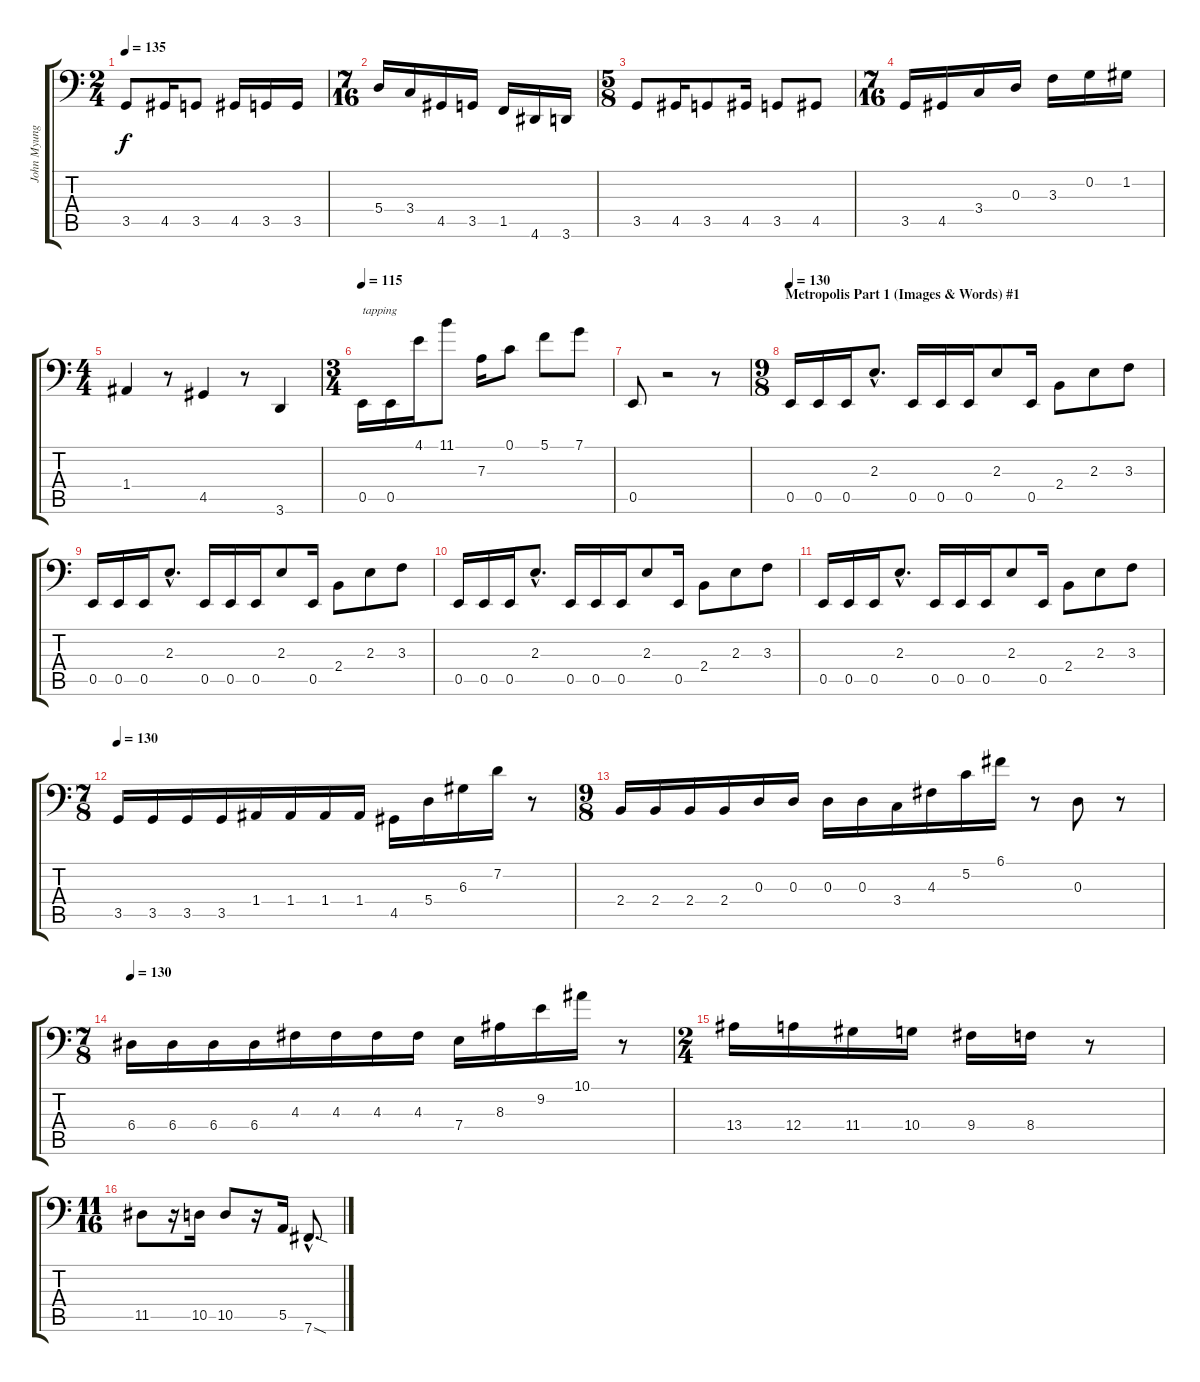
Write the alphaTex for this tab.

\track ("John Myung Bass" "John Myung") {instrument electricbasspick}
\staff {score tabs}
\tuning (C3 G2 D2 A1 E1 B0) {hide}
\ts (2 4)
\tempo 135
\clef f4
\ks c
3.5.8{dy f} 4.5.16 3.5.8 4.5.16 3.5.16 3.5.16 |
\ts (7 16)
5.4.16 3.4.16 4.5.16 3.5.16 1.5.16 4.6.16 3.6.16 |
\ts (5 8)
3.5.8 4.5.16 3.5.8 4.5.16 3.5.8 4.5.8 |
\ts (7 16)
3.5.16 4.5.16 3.4.16 0.3.16 3.3.16 0.2.16 1.2.16 |
\ts (4 4)
1.4.4 r.8 4.5.4 r.8 3.6.4 |
\ts (3 4)
\tempo 115
0.5.16{txt "tapping" instrument electricbassfinger} 0.5.16 4.1.16 11.1.8 7.3.16 0.1.8 5.1.8 7.1.8 |
0.5.8{instrument electricbasspick} r.2 r.8 |
\ts (9 8)
\section ("" "Metropolis Part 1 (Images & Words) #1")
\tempo 130
0.5.16 0.5.16 0.5.16 2.3{hac}.8{d} 0.5.16 0.5.16 0.5.16 2.3.8 0.5.16 2.4.8 2.3.8 3.3.8 |
0.5.16 0.5.16 0.5.16 2.3{hac}.8{d} 0.5.16 0.5.16 0.5.16 2.3.8 0.5.16 2.4.8 2.3.8 3.3.8 |
0.5.16 0.5.16 0.5.16 2.3{hac}.8{d} 0.5.16 0.5.16 0.5.16 2.3.8 0.5.16 2.4.8 2.3.8 3.3.8 |
0.5.16 0.5.16 0.5.16 2.3{hac}.8{d} 0.5.16 0.5.16 0.5.16 2.3.8 0.5.16 2.4.8 2.3.8 3.3.8 |
\ts (7 8)
\tempo 130
3.5.16 3.5.16 3.5.16 3.5.16 1.4.16 1.4.16 1.4.16 1.4.16 4.5.16 5.4.16 6.3.16 7.2.16 r.8 |
\ts (9 8)
2.4.16 2.4.16 2.4.16 2.4.16 0.3.16 0.3.16 0.3.16 0.3.16 3.4.16 4.3.16 5.2.16 6.1.16 r.8 0.3.8 r.8 |
\ts (7 8)
\tempo 130
6.4.16 6.4.16 6.4.16 6.4.16 4.3.16 4.3.16 4.3.16 4.3.16 7.4.16 8.3.16 9.2.16 10.1.16 r.8 |
\ts (2 4)
13.4.16 12.4.16 11.4.16 10.4.16 9.4.16 8.4.16 r.8 |
\ts (11 16)
11.5.8 r.16 10.5.16 10.5.8 r.16 5.5.16 7.6{sod hac}.8{d}
